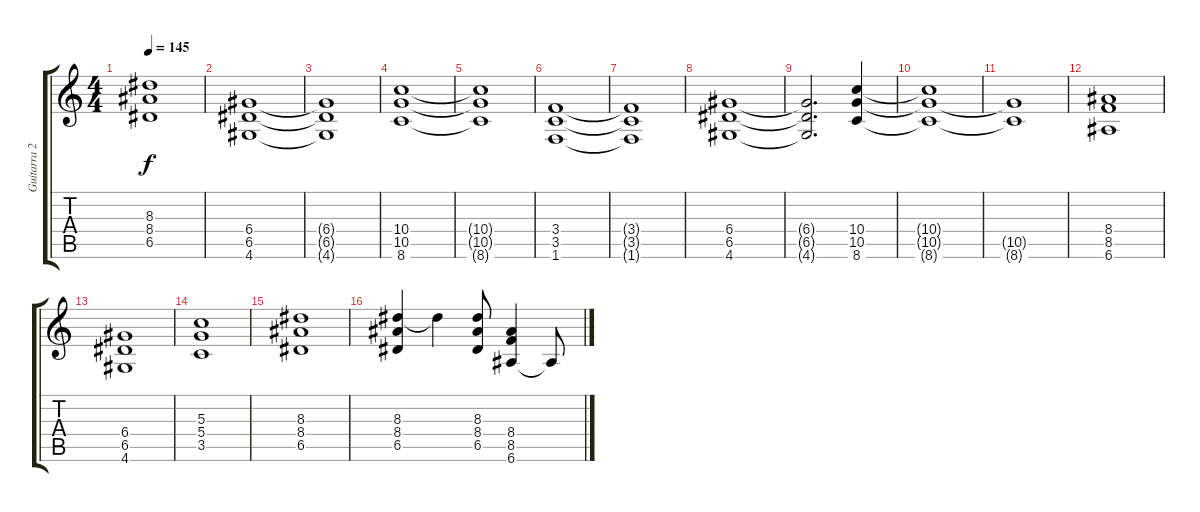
\track ("Guitarra 2" "Guitarra 2") {instrument distortionguitar}
\staff {score tabs}
\tuning (E4 B3 G3 D3 A2 E2) {hide}
\ts (4 4)
\tempo 145
\clef g2
\ks c
(8.3{t} 8.4{t} 6.5{t}).1{dy f} |
(6.4 6.5 4.6).1 |
(6.4{t} 6.5{t} 4.6{t}).1 |
(10.4 10.5 8.6).1 |
(10.4{t} 10.5{t} 8.6{t}).1 |
(3.4 3.5 1.6).1 |
(3.4{t} 3.5{t} 1.6{t}).1 |
(6.4 6.5 4.6).1 |
(6.4{t} 6.5{t} 4.6{t}).2{d} (10.4 10.5 8.6).4 |
(10.4{t} 10.5{t} 8.6{t}).1 |
(10.5{t} 8.6{t}).1 |
(8.4 8.5 6.6).1 |
(6.4 6.5 4.6).1 |
(5.3 5.4 3.5).1 |
(8.3 8.4 6.5).1 |
(8.3 8.4 6.5).4 8.3{t}.4 (8.3 8.4 6.5).8 (8.4 8.5 6.6).4 6.6{t}.8
